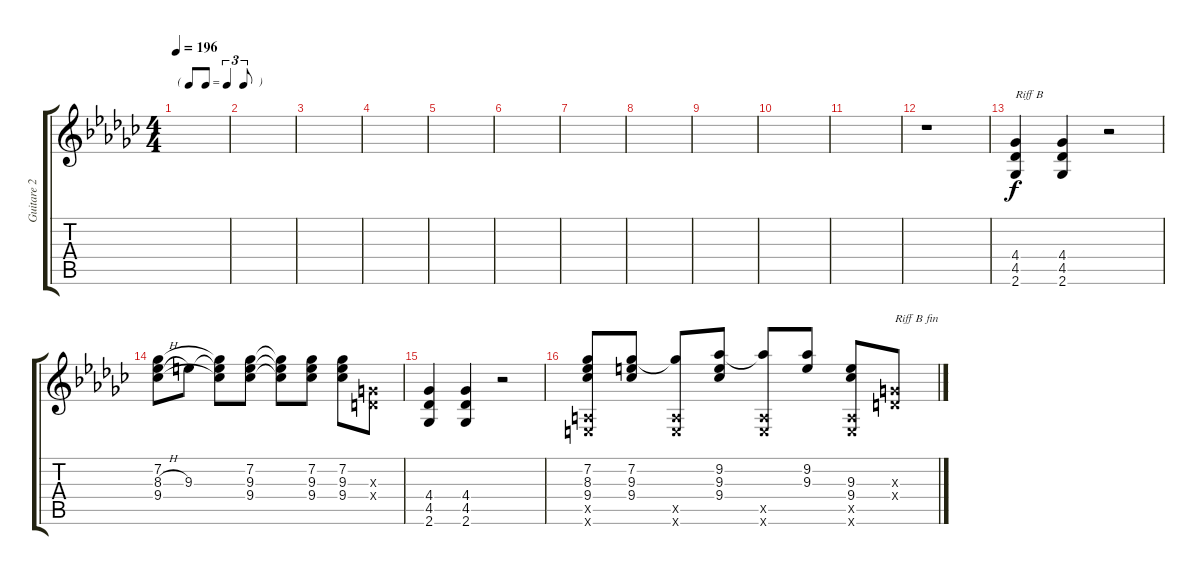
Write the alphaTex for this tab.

\track ("Guitare 2" "Guitare 2") {instrument overdrivenguitar}
\staff {score tabs}
\tuning (E4 B3 G3 D3 A2 E2) {hide}
\ts (4 4)
\tf triplet8th
\tempo 196
\clef g2
\ks gb
|
|
|
|
|
|
|
|
|
|
|
r.1 |
(4.4 4.5 2.6).4{txt "Riff B"} (4.4 4.5 2.6).4 r.2 |
(7.2 8.3{h} 9.4).8 9.3.8 (7.2{t} 9.3{t} 9.4{t}).8 (7.2 9.3 9.4).8 (7.2{t} 9.3{t} 9.4{t}).8 (7.2 9.3 9.4).8 (7.2 9.3 9.4).8 (0.3{x} 0.4{x}).8 |
(4.4 4.5 2.6).4 (4.4 4.5 2.6).4 r.2 |
(7.2 8.3 9.4 0.5{x} 0.6{x}).8 (7.2 9.3 9.4).8 (7.2{t} 0.5{x} 0.6{x}).8 (9.2 9.3 9.4).8 (9.2{t} 0.5{x} 0.6{x}).8 (9.2 9.3).8 (9.3 9.4 0.5{x} 0.6{x}).8 (0.3{x} 0.4{x}).8{txt "Riff B fin"}
